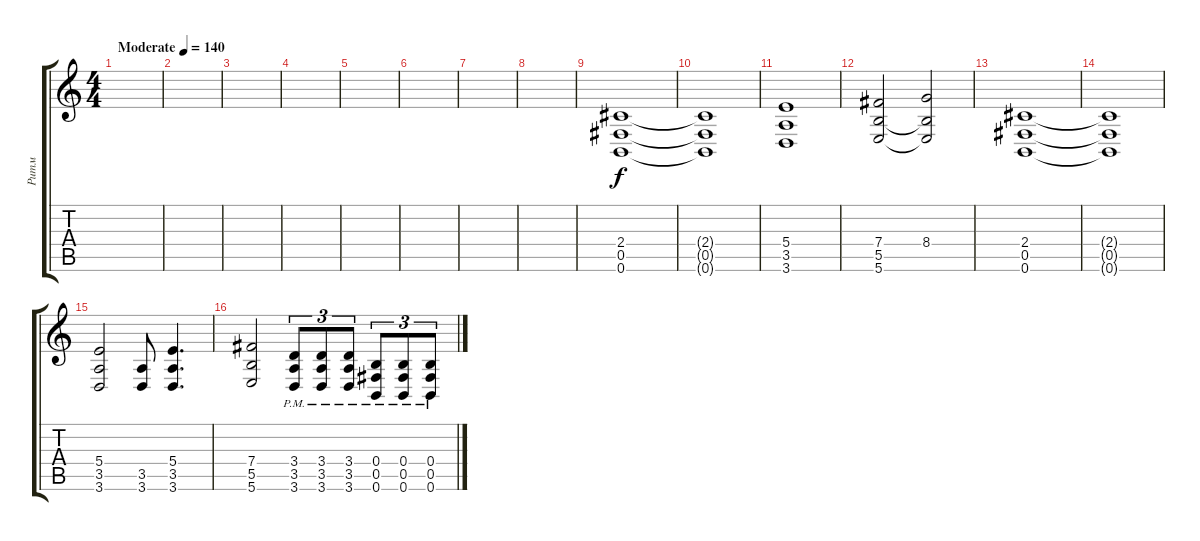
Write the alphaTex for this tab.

\track ("Ритм" "Ритм") {instrument distortionguitar}
\staff {score tabs}
\tuning (Db4 Ab3 E3 B2 Gb2 B1) {hide}
\ts (4 4)
\tempo (140 "Moderate")
\clef g2
\ks c
|
|
|
|
|
|
|
|
(2.4 0.5 0.6).1 |
(2.4{t} 0.5{t} 0.6{t}).1 |
(5.4 3.5 3.6).1 |
(7.4 5.5 5.6).2 (8.4 5.5{t} 5.6{t}).2 |
(2.4 0.5 0.6).1 |
(2.4{t} 0.5{t} 0.6{t}).1 |
(5.4 3.5 3.6).2 (3.5 3.6).8 (5.4 3.5 3.6).4{d} |
(7.4 5.5 5.6).2 (3.4{pm} 3.5{pm} 3.6{pm}).8{tu (3 2)} (3.4{pm} 3.5{pm} 3.6{pm}).8{tu (3 2)} (3.4{pm} 3.5{pm} 3.6{pm}).8{tu (3 2)} (0.4{pm} 0.5{pm} 0.6{pm}).8{tu (3 2)} (0.4{pm} 0.5{pm} 0.6{pm}).8{tu (3 2)} (0.4{pm} 0.5{pm} 0.6{pm}).8{tu (3 2)}
